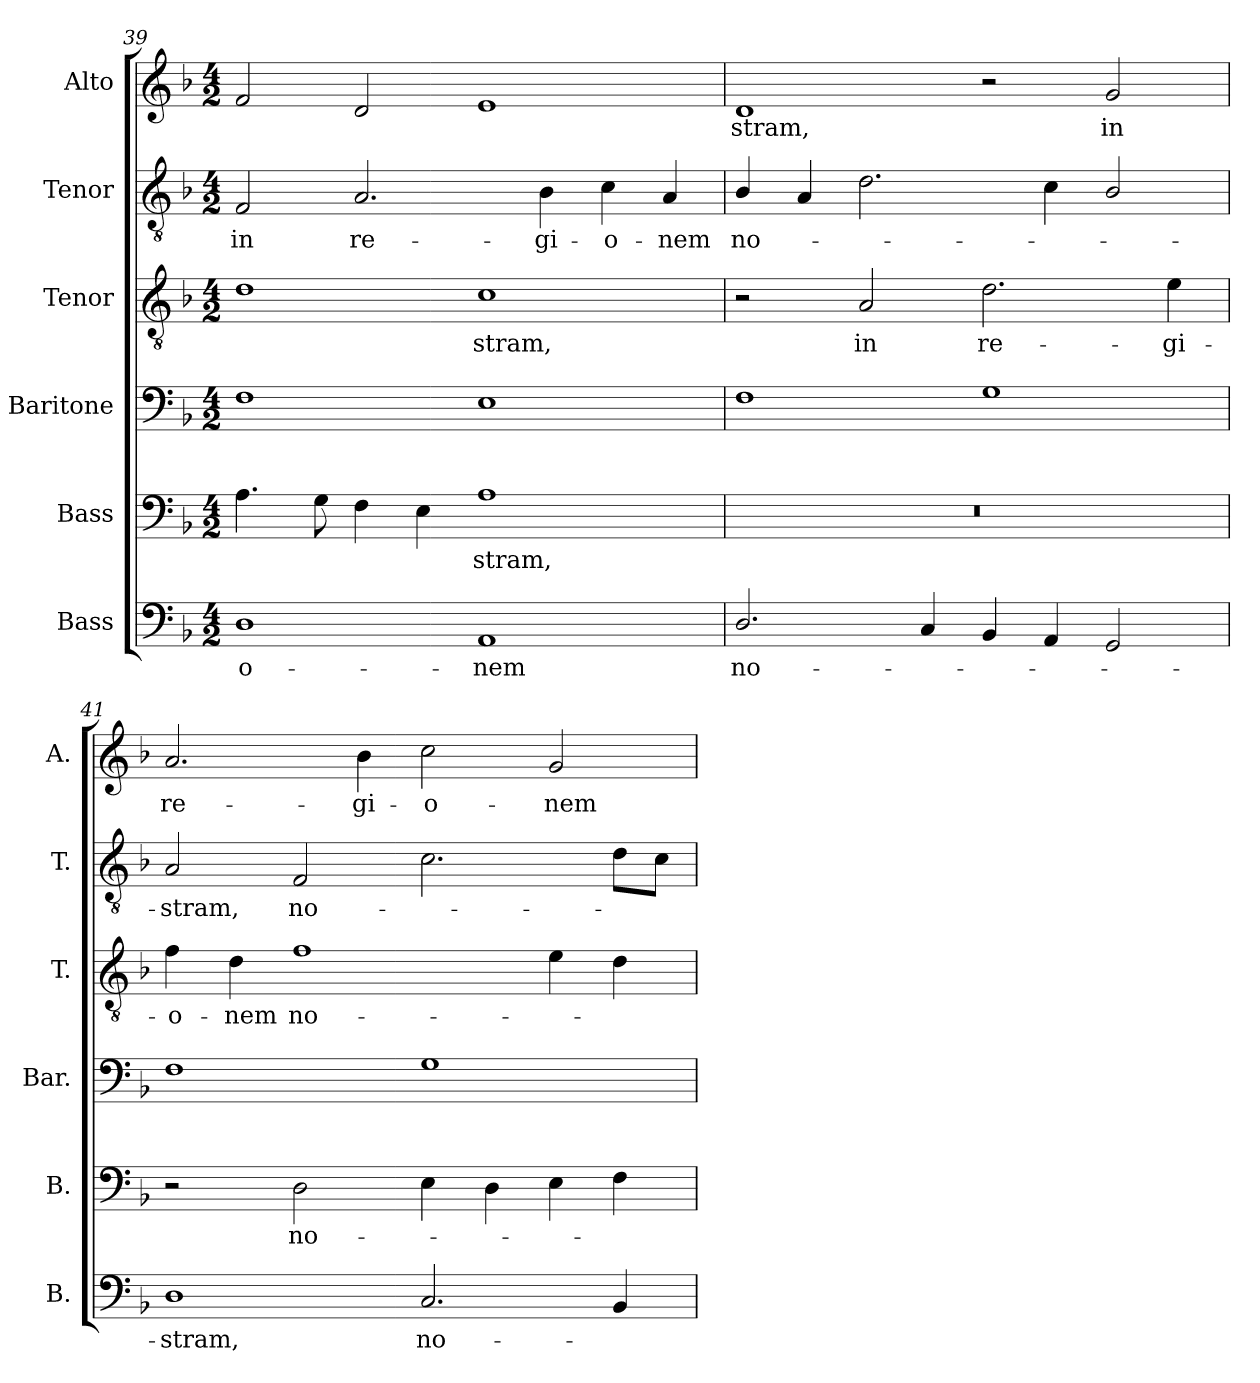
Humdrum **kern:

**kern	**text	**kern	**text	**kern	**kern	**text	**kern	**text	**kern	**text
*part6	*part6	*part5	*part5	*part4	*part3	*part3	*part2	*part2	*part1	*part1
*staff6	*staff6	*staff5	*staff5	*staff4	*staff3	*staff3	*staff2	*staff2	*staff1	*staff1
*I"Bass	*	*I"Bass	*	*I"Baritone	*I"Tenor	*	*I"Tenor	*	*I"Alto	*
*I'B.	*	*I'B.	*	*I'Bar.	*I'T.	*	*I'T.	*	*I'A.	*
!!LO:PB:g=z
*clefF4	*	*clefF4	*	*clefF4	*clefGv2	*	*clefGv2	*	*clefG2	*
*	*	*	*	*	*ITrd7c12	*	*ITrd7c12	*	*	*
*k[b-]	*	*k[b-]	*	*k[b-]	*k[b-]	*	*k[b-]	*	*k[b-]	*
*F:	*	*F:	*	*F:	*F:	*	*F:	*	*F:	*
*M4/2	*	*M4/2	*	*M4/2	*M4/2	*	*M4/2	*	*M4/2	*
=39	=39	=39	=39	=39	=39	=39	=39	=39	=39	=39
!	!LO:LY:b:color=#000000	!	!	!	!	!	!	!	!	!
!	!	!	!	!	!	!	!	!LO:LY:b:color=#000000	!	!
1Di	-o-	4.Ai\	.	1Fi	1Di	.	2FFi/	in	2fi/	.
.	.	8Gi\	.	.	.	.	.	.	.	.
!	!	!	!	!	!	!	!	!LO:LY:b:color=#000000	!	!
.	.	4Fi\	.	.	.	.	2.AAi/	re-	2di/	.
.	.	4Ei\	.	.	.	.	.	.	.	.
!	!LO:LY:b:color=#000000	!	!	!	!	!	!	!	!	!
!	!	!	!LO:LY:b:color=#000000	!	!	!	!	!	!	!
!	!	!	!	!	!	!LO:LY:b:color=#000000	!	!	!	!
1AAi	-nem	1Ai	-stram,	1Ei	1Ci	-stram,	.	.	1ei	.
!	!	!	!	!	!	!	!	!LO:LY:b:color=#000000	!	!
.	.	.	.	.	.	.	4BB-i\	-gi-	.	.
!	!	!	!	!	!	!	!	!LO:LY:b:color=#000000	!	!
.	.	.	.	.	.	.	4Ci\	-o-	.	.
!	!	!	!	!	!	!	!	!LO:LY:b:color=#000000	!	!
.	.	.	.	.	.	.	4AAi/	-nem	.	.
=40	=40	=40	=40	=40	=40	=40	=40	=40	=40	=40
!	!LO:LY:b:color=#000000	!LO:N:vis=1	!	!	!	!	!	!	!	!
!	!	!	!	!	!	!	!	!LO:LY:b:color=#000000	!	!
!	!	!	!	!	!	!	!	!	!	!LO:LY:b:color=#000000
2.Di/	no-	0r	.	1Fi	2r	.	4BB-i/	no-	1di	-stram,
.	.	.	.	.	.	.	4AAi/	.	.	.
!	!	!	!	!	!	!LO:LY:b:color=#000000	!	!	!	!
.	.	.	.	.	2AAi/	in	2.Di\	.	.	.
4Ci/	.	.	.	.	.	.	.	.	.	.
!	!	!	!	!	!	!LO:LY:b:color=#000000	!	!	!	!
4BB-i/	.	.	.	1Gi	2.Di\	re-	.	.	2r	.
4AAi/	.	.	.	.	.	.	4Ci\	.	.	.
!	!	!	!	!	!	!	!	!	!	!LO:LY:b:color=#000000
2GGi/	.	.	.	.	.	.	2BB-i/	.	2gi/	in
!	!	!	!	!	!	!LO:LY:b:color=#000000	!	!	!	!
.	.	.	.	.	4Ei\	-gi-	.	.	.	.
=41	=41	=41	=41	=41	=41	=41	=41	=41	=41	=41
!	!LO:LY:b:color=#000000	!	!	!	!	!	!	!	!	!
!	!	!	!	!	!	!LO:LY:b:color=#000000	!	!	!	!
!	!	!	!	!	!	!	!	!LO:LY:b:color=#000000	!	!
!	!	!	!	!	!	!	!	!	!	!LO:LY:b:color=#000000
1Di	-stram,	2r	.	1Fi	4Fi\	-o-	2AAi/	-stram,	2.ai/	re-
!	!	!	!	!	!	!LO:LY:b:color=#000000	!	!	!	!
.	.	.	.	.	4Di\	-nem	.	.	.	.
!	!	!	!LO:LY:b:color=#000000	!	!	!	!	!	!	!
!	!	!	!	!	!	!LO:LY:b:color=#000000	!	!	!	!
!	!	!	!	!	!	!	!	!LO:LY:b:color=#000000	!	!
.	.	2Di\	no-	.	1Fi	no-	2FFi/	no-	.	.
!	!	!	!	!	!	!	!	!	!	!LO:LY:b:color=#000000
.	.	.	.	.	.	.	.	.	4b-i\	-gi-
!	!LO:LY:b:color=#000000	!	!	!	!	!	!	!	!	!
!	!	!	!	!	!	!	!	!	!	!LO:LY:b:color=#000000
2.Ci/	no-	4Ei\	.	1Gi	.	.	2.Ci\	.	2cci\	-o-
.	.	4Di\	.	.	.	.	.	.	.	.
!	!	!	!	!	!	!	!	!	!	!LO:LY:b:color=#000000
.	.	4Ei\	.	.	4Ei\	.	.	.	2gi/	-nem
4BB-i/	.	4Fi\	.	.	4Di\	.	8Di\L	.	.	.
.	.	.	.	.	.	.	8Ci\J	.	.	.
=	=	=	=	=	=	=	=	=	=	=
*-	*-	*-	*-	*-	*-	*-	*-	*-	*-	*-
